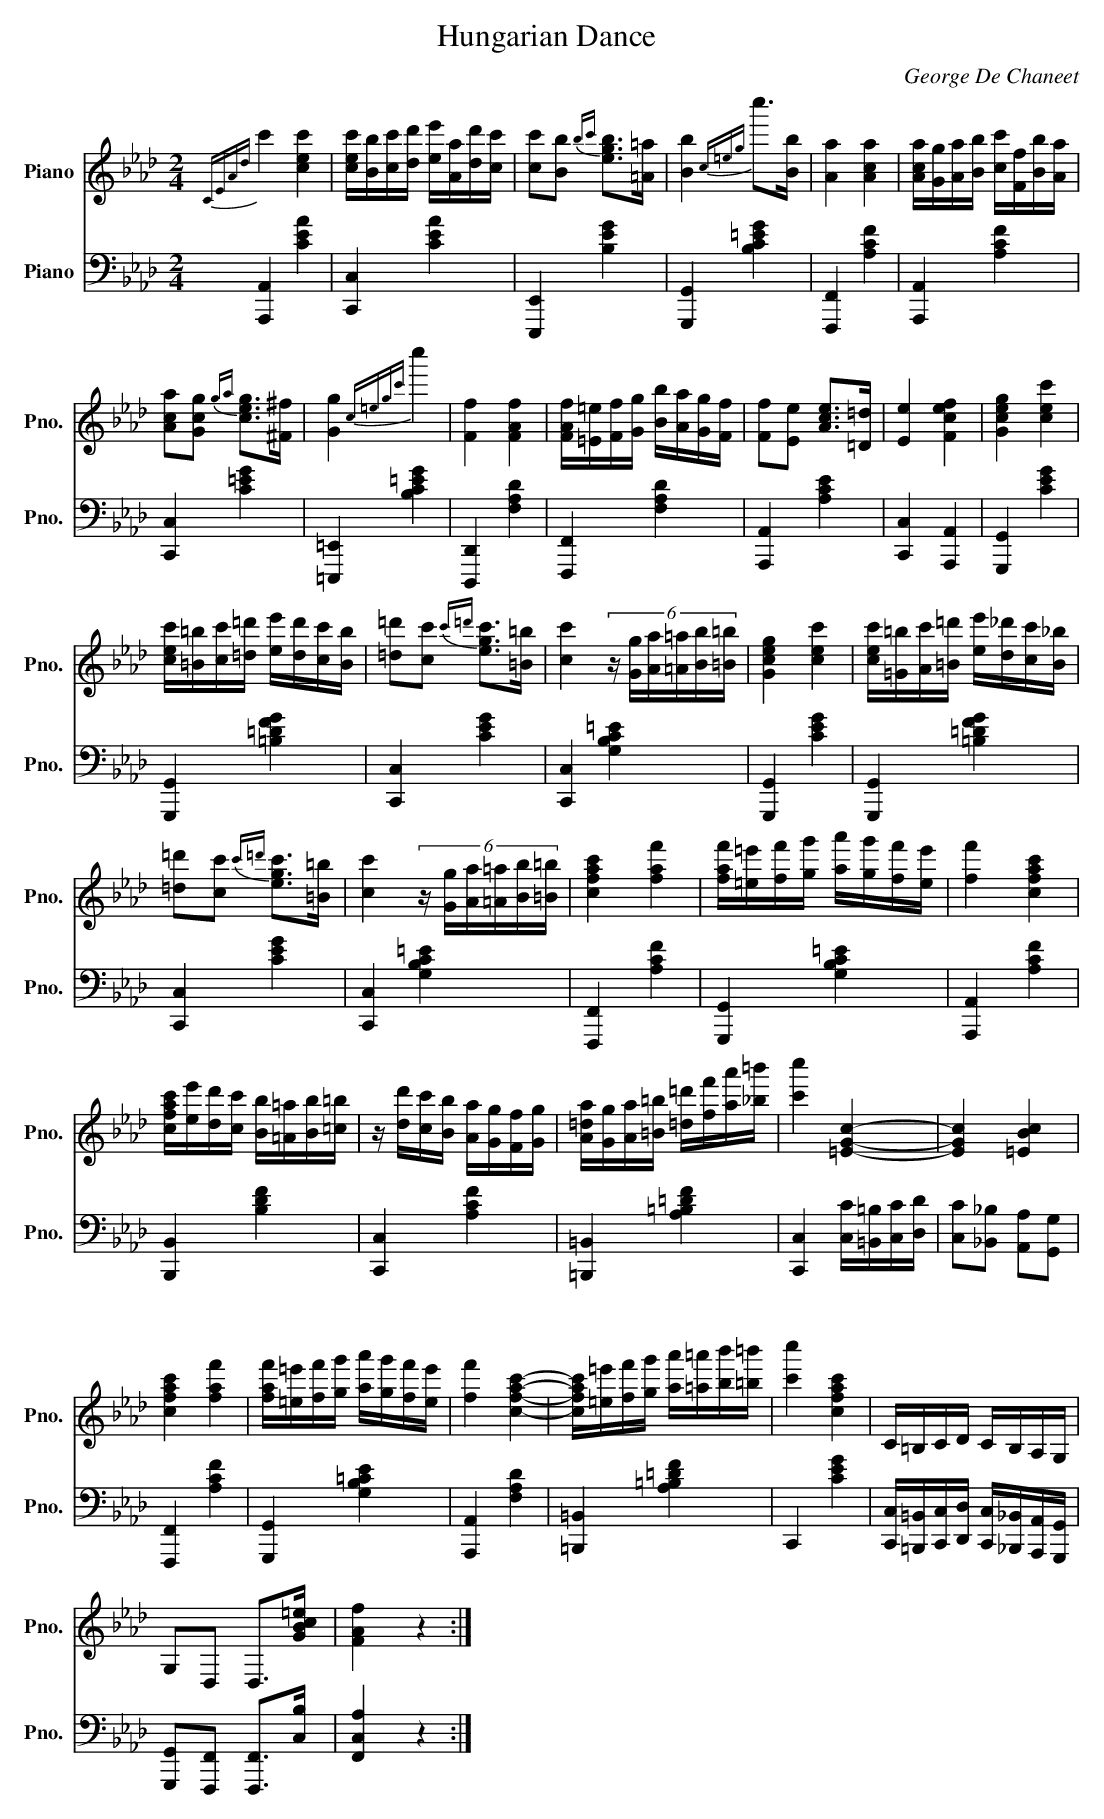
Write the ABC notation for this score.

X:1
T:Hungarian Dance
C: George De Chaneet
%%score 1 2
L:1/16
M:2/4
K:Ab
V:1 treble nm="Piano" snm="Pno."
V:2 bass nm="Piano" snm="Pno."
V:1
{CEAd} c'4 [cec']4 | [cec'][Bb][cc'][dd'] [ee'][Aa][dd'][cc'] | [cc']2[Bb]2{bc'} [egb]2>[=A=a]2 |
[Bb]4{c=eg} c''2>[Bb]2 | [Aa]4 [Aca]4 | [Aca][Gg][Aa][Bb] [cc'][Ff][Bb][Aa] |$
[Aca]2[Gcg]2{ga} [ceg]2>[^F^f]2 | [Gg]4{c=egc'} c''4 | [Ff]4 [FAf]4 |
[FAf][=E=e][Ff][Gg] [Bb][Aa][Gg][Ff] | [Ff]2[Ee]2 [Ace]2>[=D=d]2 | [Ee]4 [Fcef]4 |
[Gceg]4 [cec']4 |$ [cec'][=B=b][cc'][=d=d'] [ee'][dd'][cc'][Bb] |
[=d=d']2[cc']2{c'=d'} [egc']2>[=B=b]2 | [cc']4 (6:4:6z [Gg][Aa][=A=a][Bb][=B=b] |
[Gceg]4 [cec']4 | [cec'][=G=b][Ac'][=B=d'] [ee'][d_d'][cc'][B_b] |$
[=d=d']2[cc']2{c'=d'} [egc']2>[=B=b]2 | [cc']4 (6:4:6z [Gg][Aa][=A=a][Bb][=B=b] |
[cfac']4 [faf']4 | [faf'][=e=e'][ff'][gg'] [aa'][gg'][ff'][ee'] | [ff']4 [cfac']4 |$
[cfac'][ee'][dd'][cc'] [Bb][=A=a][Bb][=c=b] | z [dd'][cc'][Bb] [Aa][Gg][Ff][Gg] |
[A=da][Gg][Aa][=B=b] [=d=d'][ff'][aa'][_b=b'] | [c'c'']4 [=EGc]4- | [EGc]4 [=EBc]4 |$
[cfac']4 [faf']4 | [faf'][=e=e'][ff'][gg'] [aa'][gg'][ff'][ee'] | [ff']4 [cfac']4- |
[cfac'][=e=e'][ff'][gg'] [aa'][=a=a'][bb'][=b=b'] | [c'c'']4 [cfac']4 | C=B,CD CB,A,G, |$
G,2D,2 D,2>[GBc=e]2 | [FAf]4 z4 :|
V:2
[A,,,A,,]4 [CEA]4 | [C,,C,]4 [CEA]4 | [E,,,E,,]4 [B,EG]4 | [G,,,G,,]4 [B,C=EG]4 |
[F,,,F,,]4 [A,CF]4 | [A,,,A,,]4 [A,CF]4 |$ [C,,C,]4 [C=EG]4 | [=E,,,=E,,]4 [B,C=EG]4 |
[D,,,D,,]4 [F,A,D]4 | [F,,,F,,]4 [F,A,D]4 | [A,,,A,,]4 [A,CE]4 | [C,,C,]4 [A,,,A,,]4 |
[G,,,G,,]4 [CEG]4 |$ [G,,,G,,]4 [=B,=DFG]4 | [C,,C,]4 [CEG]4 | [C,,C,]4 [G,B,C=E]4 |
[G,,,G,,]4 [CEG]4 | [G,,,G,,]4 [=B,=DFG]4 |$ [C,,C,]4 [CEG]4 | [C,,C,]4 [G,B,C=E]4 |
[F,,,F,,]4 [A,CF]4 | [G,,,G,,]4 [G,B,C=E]4 | [A,,,A,,]4 [A,CF]4 |$ [B,,,B,,]4 [B,DF]4 |
[C,,C,]4 [A,CF]4 | [=B,,,=B,,]4 [A,=B,=DF]4 | [C,,C,]4 [C,C][=B,,=B,][C,C][D,D] |
[C,C]2[_B,,_B,]2 [A,,A,]2[G,,G,]2 |$ [F,,,F,,]4 [A,CF]4 | [G,,,G,,]4 [G,B,=CE]4 |
[A,,,A,,]4 [F,A,D]4 | [=B,,,=B,,]4 [A,=B,=DF]4 | C,,4 [CEG]4 |
[C,,C,][=B,,,=B,,][C,,C,][D,,D,] [C,,C,][_B,,,_B,,][A,,,A,,][G,,,G,,] |$
[G,,,G,,]2[F,,,F,,]2 [F,,,F,,]2>[C,B,]2 | [F,,C,A,]4 z4 :|
